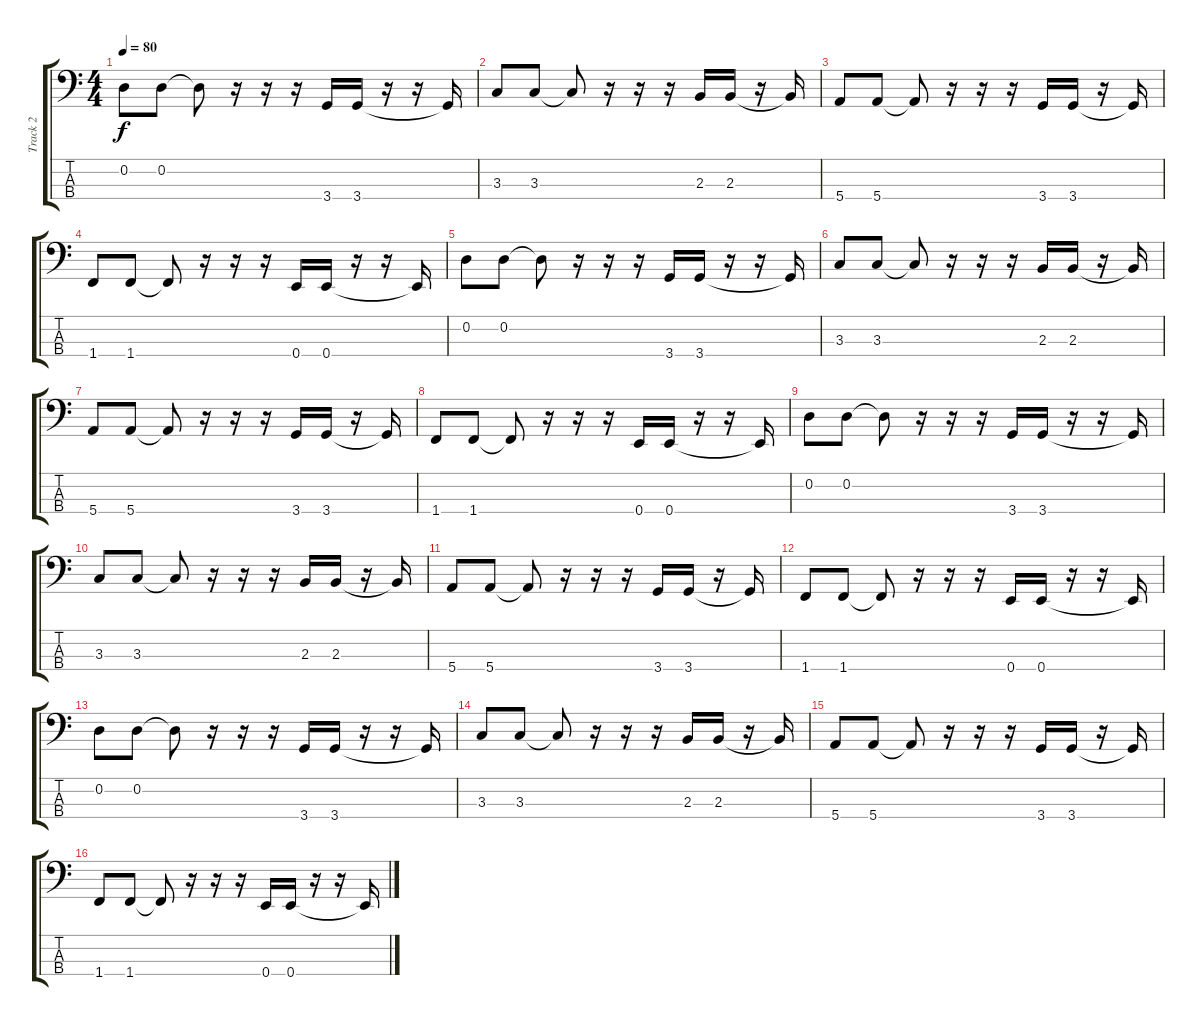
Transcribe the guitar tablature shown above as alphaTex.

\track ("Track 2" "Track 2") {instrument electricbassfinger}
\staff {score tabs}
\tuning (G2 D2 A1 E1) {hide}
\ts (4 4)
\tempo 80
\clef f4
\ks c
0.2.8{dy f} 0.2.8 0.2{t}.8 r.16 r.16 r.16 3.4.16 3.4.16 r.16 r.16 3.4{t}.16 |
3.3.8 3.3.8 3.3{t}.8 r.16 r.16 r.16 2.3.16 2.3.16 r.16 2.3{t}.16 |
5.4.8 5.4.8 5.4{t}.8 r.16 r.16 r.16 3.4.16 3.4.16 r.16 3.4{t}.16 |
1.4.8 1.4.8 1.4{t}.8 r.16 r.16 r.16 0.4.16 0.4.16 r.16 r.16 0.4{t}.16 |
0.2.8 0.2.8 0.2{t}.8 r.16 r.16 r.16 3.4.16 3.4.16 r.16 r.16 3.4{t}.16 |
3.3.8 3.3.8 3.3{t}.8 r.16 r.16 r.16 2.3.16 2.3.16 r.16 2.3{t}.16 |
5.4.8 5.4.8 5.4{t}.8 r.16 r.16 r.16 3.4.16 3.4.16 r.16 3.4{t}.16 |
1.4.8 1.4.8 1.4{t}.8 r.16 r.16 r.16 0.4.16 0.4.16 r.16 r.16 0.4{t}.16 |
0.2.8 0.2.8 0.2{t}.8 r.16 r.16 r.16 3.4.16 3.4.16 r.16 r.16 3.4{t}.16 |
3.3.8 3.3.8 3.3{t}.8 r.16 r.16 r.16 2.3.16 2.3.16 r.16 2.3{t}.16 |
5.4.8 5.4.8 5.4{t}.8 r.16 r.16 r.16 3.4.16 3.4.16 r.16 3.4{t}.16 |
1.4.8 1.4.8 1.4{t}.8 r.16 r.16 r.16 0.4.16 0.4.16 r.16 r.16 0.4{t}.16 |
0.2.8 0.2.8 0.2{t}.8 r.16 r.16 r.16 3.4.16 3.4.16 r.16 r.16 3.4{t}.16 |
3.3.8 3.3.8 3.3{t}.8 r.16 r.16 r.16 2.3.16 2.3.16 r.16 2.3{t}.16 |
5.4.8 5.4.8 5.4{t}.8 r.16 r.16 r.16 3.4.16 3.4.16 r.16 3.4{t}.16 |
1.4.8 1.4.8 1.4{t}.8 r.16 r.16 r.16 0.4.16 0.4.16 r.16 r.16 0.4{t}.16
